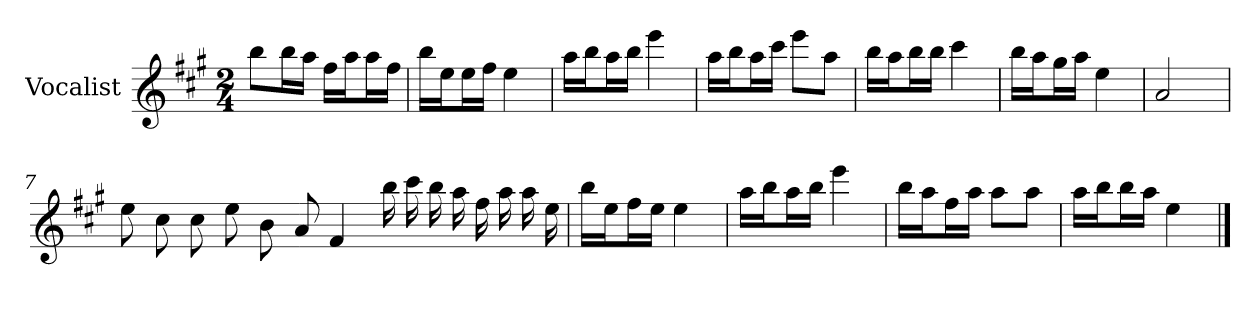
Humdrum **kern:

**kern
*part1
*staff1
*I"Vocalist
*k[f#c#g#]
*A:
*M2/4
=
8bbL
16bbL
16aaJJ
16ff#LL
16aaJ
16aaL
16ff#JJ
=1
16bbLL
16eeJ
16eeL
16ff#JJ
4ee
=2
16aaLL
16bbJ
16aaL
16bbJJ
4eee
=3
16aaLL
16bbJ
16aaL
16ccc#JJ
8eeeL
8aaJ
=4
16bbLL
16aaJ
16bbL
16bbJJ
4ccc#
=5
16bbLL
16aaJ
16gg#L
16aaJJ
4ee
=6
2a
=7
8ee
8cc#
8cc#
8ee
8b
8a
4f#
16bb
16ccc#
16bb
16aa
16ff#
16aa
16aa
16ee
=8
16bbLL
16eeJ
16ff#L
16eeJJ
4ee
=9
16aaLL
16bbJ
16aaL
16bbJJ
4eee
=10
16bbLL
16aaJ
16ff#L
16aaJJ
8aaL
8aaJ
=11
16aaLL
16bbJ
16bbL
16aaJJ
4ee
==
*-
